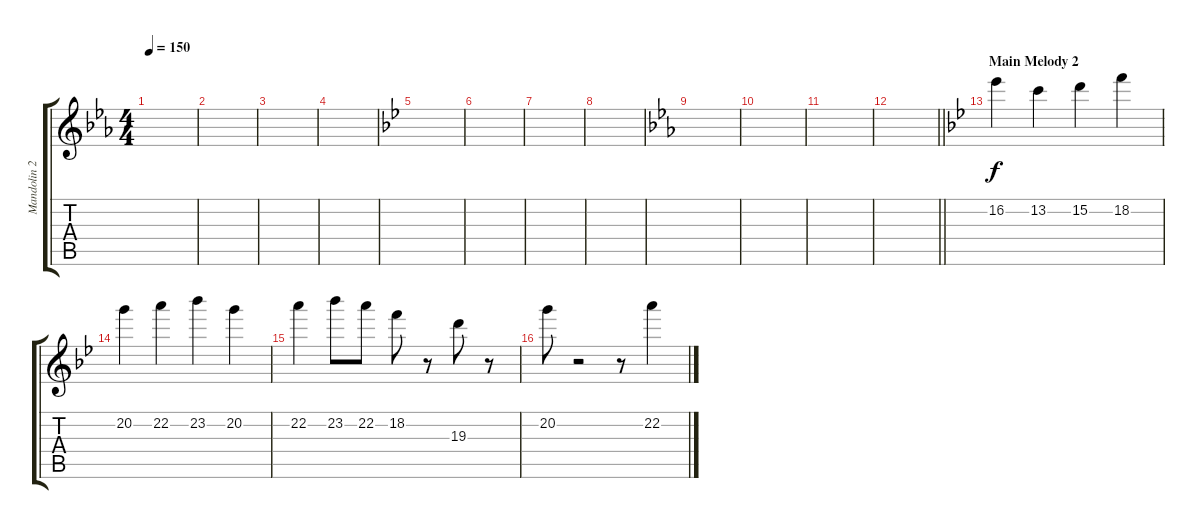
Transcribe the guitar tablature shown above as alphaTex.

\track ("Mandolin 2 (Melody)" "Mandolin 2") {instrument acousticguitarnylon}
\staff {score tabs}
\tuning (E4 B3 G3 D3 A2 E2) {hide}
\ts (4 4)
\tempo 150
\clef g2
\ks cminor
|
|
|
|
\ks gminor
|
|
|
|
\ks cminor
|
|
|
\barLineRight lightlight
|
\section ("" "Main Melody 2")
\ks gminor
16.2.4{volume 10} 13.2.4 15.2.4 18.2.4 |
20.2.4 22.2.4 23.2.4 20.2.4 |
22.2.4 23.2.8 22.2.8 18.2.8 r.8 19.3.8 r.8 |
20.2.8 r.2 r.8 22.2.4
